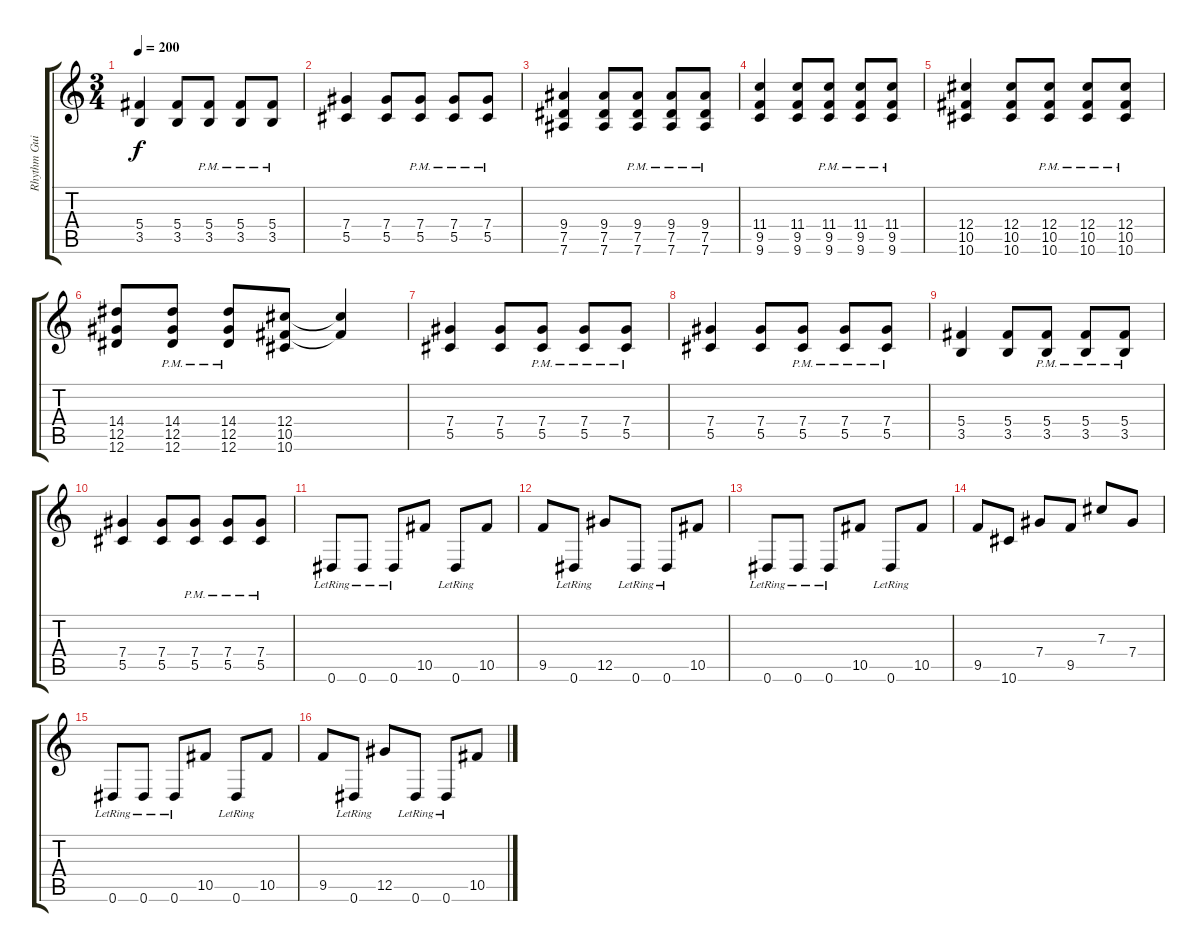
\track ("Rhythm Guitar" "Rhythm Gui") {instrument acousticguitarsteel}
\staff {score tabs}
\tuning (Eb4 Bb3 Gb3 Db3 Ab2 Eb2) {hide}
\ts (3 4)
\tempo 200
\clef g2
\ks c
(5.4 3.5).4{dy f} (5.4 3.5).8 (5.4{pm} 3.5{pm}).8 (5.4{pm} 3.5{pm}).8 (5.4{pm} 3.5{pm}).8 |
(7.4 5.5).4 (7.4 5.5).8 (7.4{pm} 5.5{pm}).8 (7.4{pm} 5.5{pm}).8 (7.4{pm} 5.5{pm}).8 |
(9.4 7.5 7.6).4 (9.4 7.5 7.6).8 (9.4{pm} 7.5{pm} 7.6{pm}).8 (9.4{pm} 7.5{pm} 7.6{pm}).8 (9.4{pm} 7.5{pm} 7.6{pm}).8 |
(11.4 9.5 9.6).4 (11.4 9.5 9.6).8 (11.4{pm} 9.5{pm} 9.6{pm}).8 (11.4{pm} 9.5{pm} 9.6{pm}).8 (11.4{pm} 9.5{pm} 9.6{pm}).8 |
(12.4 10.5 10.6).4 (12.4 10.5 10.6).8 (12.4{pm} 10.5{pm} 10.6{pm}).8 (12.4{pm} 10.5{pm} 10.6{pm}).8 (12.4{pm} 10.5{pm} 10.6{pm}).8 |
(14.4 12.5 12.6).8 (14.4{pm} 12.5{pm} 12.6{pm}).8 (14.4{pm} 12.5{pm} 12.6{pm}).8 (12.4 10.5 10.6).8 (12.4{t} 10.5{t}).4 |
(7.4 5.5).4 (7.4 5.5).8 (7.4{pm} 5.5{pm}).8 (7.4{pm} 5.5{pm}).8 (7.4{pm} 5.5{pm}).8 |
(7.4 5.5).4 (7.4 5.5).8 (7.4{pm} 5.5{pm}).8 (7.4{pm} 5.5{pm}).8 (7.4{pm} 5.5{pm}).8 |
(5.4 3.5).4 (5.4 3.5).8 (5.4{pm} 3.5{pm}).8 (5.4{pm} 3.5{pm}).8 (5.4{pm} 3.5{pm}).8 |
(7.4 5.5).4 (7.4 5.5).8 (7.4{pm} 5.5{pm}).8 (7.4{pm} 5.5{pm}).8 (7.4{pm} 5.5{pm}).8 |
0.6{lr}.8 0.6{lr}.8 0.6{lr}.8 10.5.8 0.6{lr}.8 10.5.8 |
9.5.8 0.6{lr}.8 12.5.8 0.6{lr}.8 0.6{lr}.8 10.5.8 |
0.6{lr}.8 0.6{lr}.8 0.6{lr}.8 10.5.8 0.6{lr}.8 10.5.8 |
9.5.8 10.6.8 7.4.8 9.5.8 7.3.8 7.4.8 |
0.6{lr}.8 0.6{lr}.8 0.6{lr}.8 10.5.8 0.6{lr}.8 10.5.8 |
9.5.8 0.6{lr}.8 12.5.8 0.6{lr}.8 0.6{lr}.8 10.5.8
